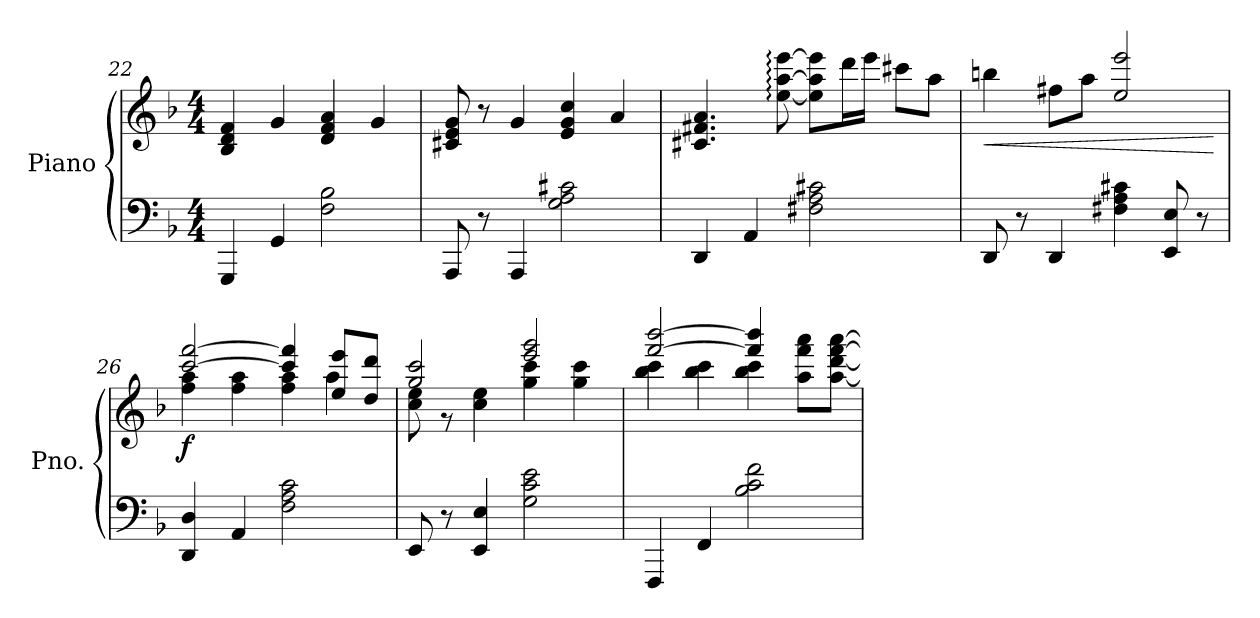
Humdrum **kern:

**kern	**kern	**dynam
*part1	*part1	*part1
*staff2	*staff1	*staff1/2
*I"Piano	*	*
*I'Pno.	*	*
*clefF4	*clefG2	*
*k[b-]	*k[b-]	*
*M4/4	*M4/4	*
=22	=22	=22
4GGG/	4B-/ 4d/ 4f/	.
4GG/	4g/	.
2F\ 2B-\	4d/ 4f/ 4a/	.
.	4g/	.
!!LO:LB:g=z
=23	=23	=23
8AAA/	8c#X/ 8e/ 8g/	.
8r	8r	.
4AAA/	4g/	.
2G\ 2A\ 2c#X\	4e/ 4g/ 4cc/	.
.	4a/	.
=24	=24	=24
4DD/	4.c#X/ 4.f#X/ 4.a/	.
4AA/	.	.
.	[8ee\: [8aa\: [8eee\:	.
2F#X\ 2A\ 2c#X\	8ee\] 8aa\] 8eee\]L	.
.	16ddd\L	.
.	16eee\JJ	.
.	8ccc#X\L	.
.	8aa\J	.
=25	=25	=25
!	!	!LO:HP:b
8DD/	4bbn\	<
8r	.	.
4DD/	8ff#X\L	.
.	8aa\J	.
4F#X\ 4A\ 4c#X\	2ee/ 2eee/	.
8EE/ 8E/	.	.
8r	.	.
.	.	[
=26	=26	=26
*	*^	*
!	!	!	!LO:DY:b
4DD/ 4D/	[2ccc/ [2fff/	4ff\ 4aa\	f
4AA/	.	4ff\ 4aa\	.
2F\ 2A\ 2c\	4ccc/] 4fff/]	4ff\ 4aa\	.
.	8ee/ 8eee/L	4aa\	.
.	8dd/ 8ddd/J	.	.
=27	=27	=27	=27
8EE/	2gg/ 2ccc/	8cc\ 8ee\	.
8r	.	8r	.
4EE/ 4E/	.	4cc\ 4ee\	.
2G\ 2c\ 2e\	2eee/ 2ggg/	4gg\ 4ccc\	.
.	.	4gg\ 4ccc\	.
!!LO:PB:g=z	!!
=28	=28	=28	=28
4FFF/	[2fff/ [2bbb-/	4bb-\ 4ccc\	.
4FF/	.	4bb-\ 4ccc\	.
2B-\ 2c\ 2f\	4fff/] 4bbb-/]	4bb-\ 4ccc\	.
.	8aa\ 8fff\ 8aaa\L	4ryy	.
.	[8aa\ [8ddd\ [8fff\ [8aaa\J	.	.
*	*v	*v	*
=	=	=
*-	*-	*-
